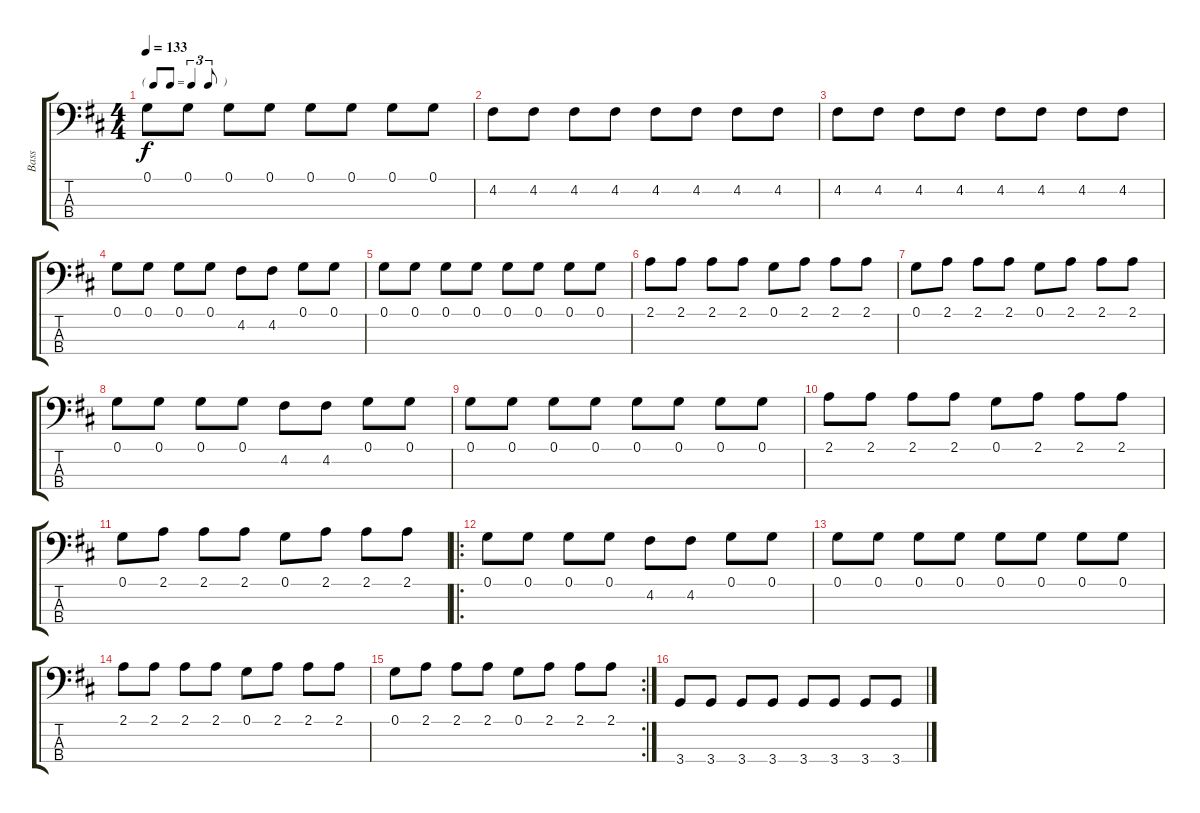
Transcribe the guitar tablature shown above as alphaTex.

\track ("Bass" "Bass") {instrument electricbassfinger}
\staff {score tabs}
\tuning (G2 D2 A1 E1) {hide}
\ts (4 4)
\tf triplet8th
\tempo 133
\clef f4
\ks d
0.1.8{dy f} 0.1.8 0.1.8 0.1.8 0.1.8 0.1.8 0.1.8 0.1.8 |
4.2.8 4.2.8 4.2.8 4.2.8 4.2.8 4.2.8 4.2.8 4.2.8 |
4.2.8 4.2.8 4.2.8 4.2.8 4.2.8 4.2.8 4.2.8 4.2.8 |
0.1.8 0.1.8 0.1.8 0.1.8 4.2.8 4.2.8 0.1.8 0.1.8 |
0.1.8 0.1.8 0.1.8 0.1.8 0.1.8 0.1.8 0.1.8 0.1.8 |
2.1.8 2.1.8 2.1.8 2.1.8 0.1.8 2.1.8 2.1.8 2.1.8 |
0.1.8 2.1.8 2.1.8 2.1.8 0.1.8 2.1.8 2.1.8 2.1.8 |
0.1.8 0.1.8 0.1.8 0.1.8 4.2.8 4.2.8 0.1.8 0.1.8 |
0.1.8 0.1.8 0.1.8 0.1.8 0.1.8 0.1.8 0.1.8 0.1.8 |
2.1.8 2.1.8 2.1.8 2.1.8 0.1.8 2.1.8 2.1.8 2.1.8 |
0.1.8 2.1.8 2.1.8 2.1.8 0.1.8 2.1.8 2.1.8 2.1.8 |
\ro
0.1.8 0.1.8 0.1.8 0.1.8 4.2.8 4.2.8 0.1.8 0.1.8 |
0.1.8 0.1.8 0.1.8 0.1.8 0.1.8 0.1.8 0.1.8 0.1.8 |
2.1.8 2.1.8 2.1.8 2.1.8 0.1.8 2.1.8 2.1.8 2.1.8 |
\rc 2
0.1.8 2.1.8 2.1.8 2.1.8 0.1.8 2.1.8 2.1.8 2.1.8 |
3.4.8{volume 14} 3.4.8 3.4.8 3.4.8 3.4.8 3.4.8 3.4.8 3.4.8
